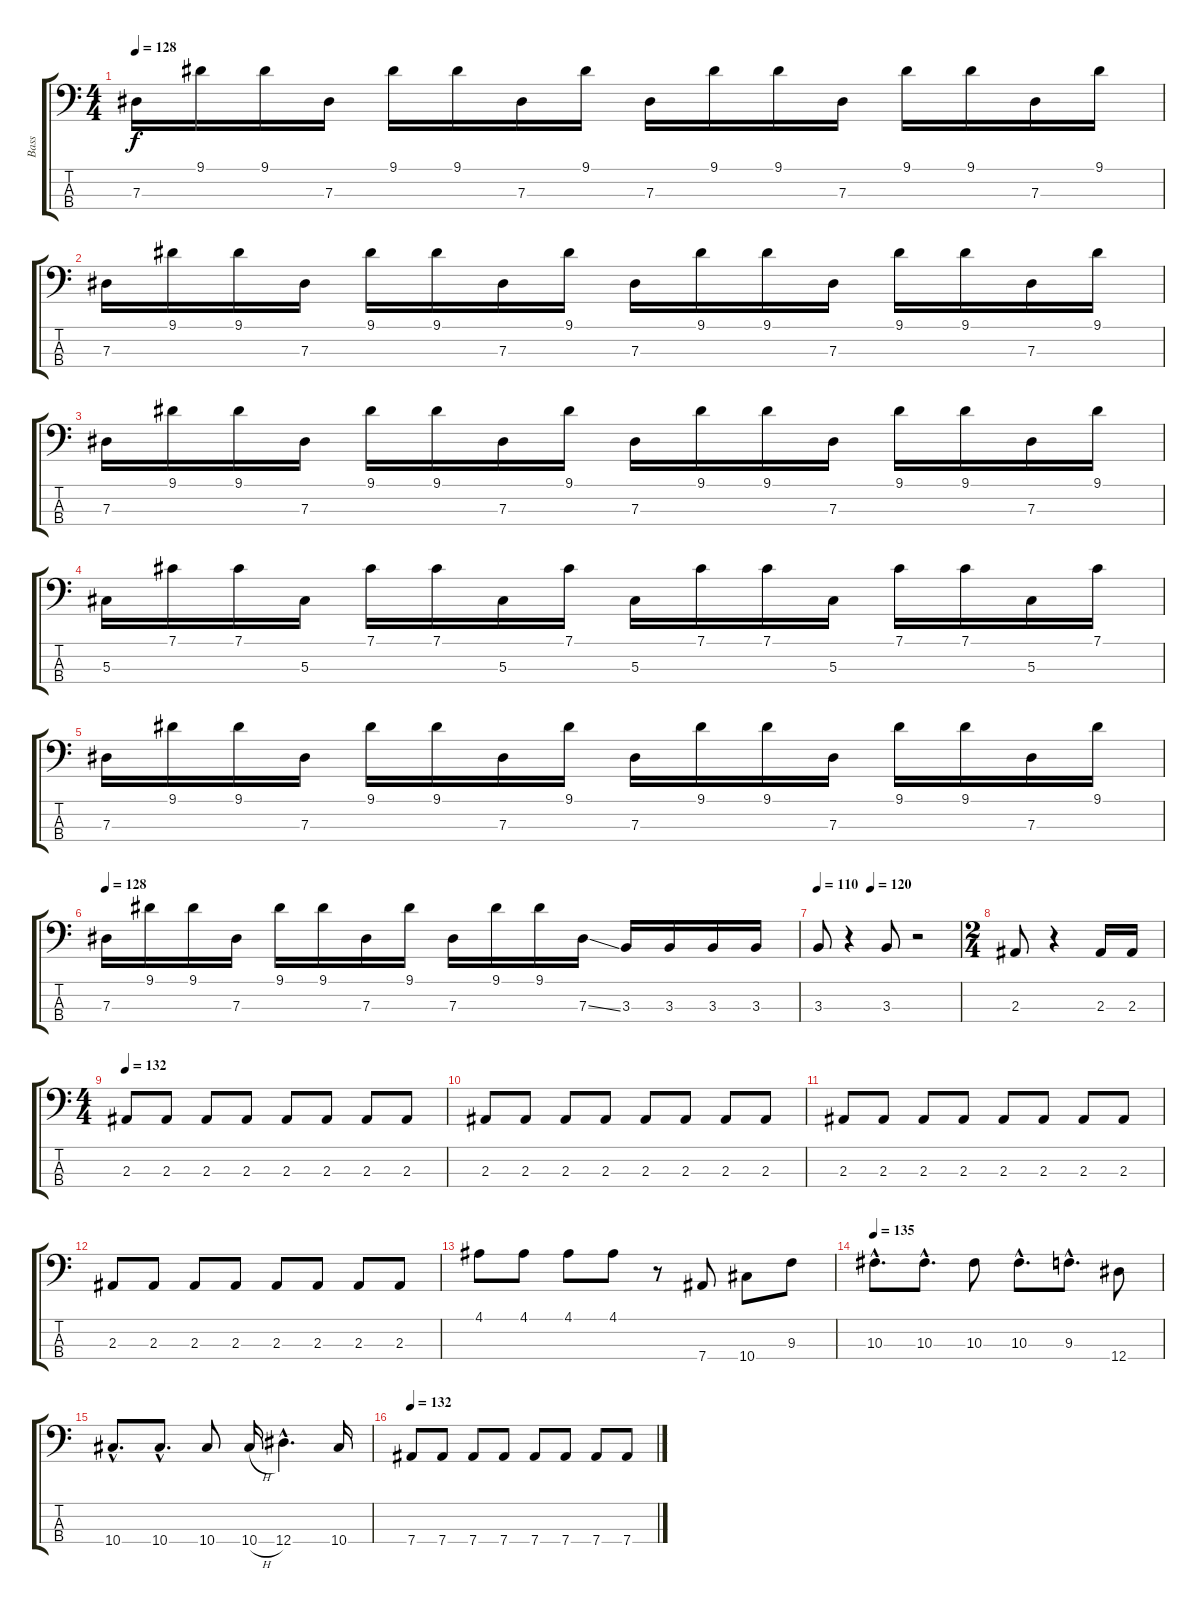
\track ("Bass" "Bass") {instrument electricbassfinger}
\staff {score tabs}
\tuning (Gb2 Db2 Ab1 Eb1) {hide}
\ts (4 4)
\tempo 128
\clef f4
\ks c
7.3.16{dy f} 9.1.16 9.1.16 7.3.16 9.1.16 9.1.16 7.3.16 9.1.16 7.3.16 9.1.16 9.1.16 7.3.16 9.1.16 9.1.16 7.3.16 9.1.16 |
7.3.16 9.1.16 9.1.16 7.3.16 9.1.16 9.1.16 7.3.16 9.1.16 7.3.16 9.1.16 9.1.16 7.3.16 9.1.16 9.1.16 7.3.16 9.1.16 |
7.3.16 9.1.16 9.1.16 7.3.16 9.1.16 9.1.16 7.3.16 9.1.16 7.3.16 9.1.16 9.1.16 7.3.16 9.1.16 9.1.16 7.3.16 9.1.16 |
5.3.16 7.1.16 7.1.16 5.3.16 7.1.16 7.1.16 5.3.16 7.1.16 5.3.16 7.1.16 7.1.16 5.3.16 7.1.16 7.1.16 5.3.16 7.1.16 |
7.3.16 9.1.16 9.1.16 7.3.16 9.1.16 9.1.16 7.3.16 9.1.16 7.3.16 9.1.16 9.1.16 7.3.16 9.1.16 9.1.16 7.3.16 9.1.16 |
\tempo 128
7.3.16 9.1.16 9.1.16 7.3.16 9.1.16 9.1.16 7.3.16 9.1.16 7.3.16 9.1.16 9.1.16 7.3{ss}.16 3.3.16 3.3.16 3.3.16 3.3.16 |
\tempo 110
\tempo (120 0.375)
3.3.8 r.4 3.3.8 r.2 |
\ts (2 4)
2.3.8 r.4 2.3.16 2.3.16 |
\ts (4 4)
\tempo 132
2.3.8 2.3.8 2.3.8 2.3.8 2.3.8 2.3.8 2.3.8 2.3.8 |
2.3.8 2.3.8 2.3.8 2.3.8 2.3.8 2.3.8 2.3.8 2.3.8 |
2.3.8 2.3.8 2.3.8 2.3.8 2.3.8 2.3.8 2.3.8 2.3.8 |
2.3.8 2.3.8 2.3.8 2.3.8 2.3.8 2.3.8 2.3.8 2.3.8 |
4.1.8 4.1.8 4.1.8 4.1.8 r.8{volume 16} 7.4.8 10.4.8 9.3.8 |
\tempo 135
10.3{hac}.8{d} 10.3{hac}.8{d} 10.3.8 10.3{hac}.8{d} 9.3{hac}.8{d} 12.4.8 |
10.4{hac}.8{d} 10.4{hac}.8{d} 10.4.8 10.4{h}.16 12.4{hac}.4{d} 10.4.16 |
\tempo 132
7.4.8 7.4.8 7.4.8 7.4.8 7.4.8 7.4.8 7.4.8 7.4.8
